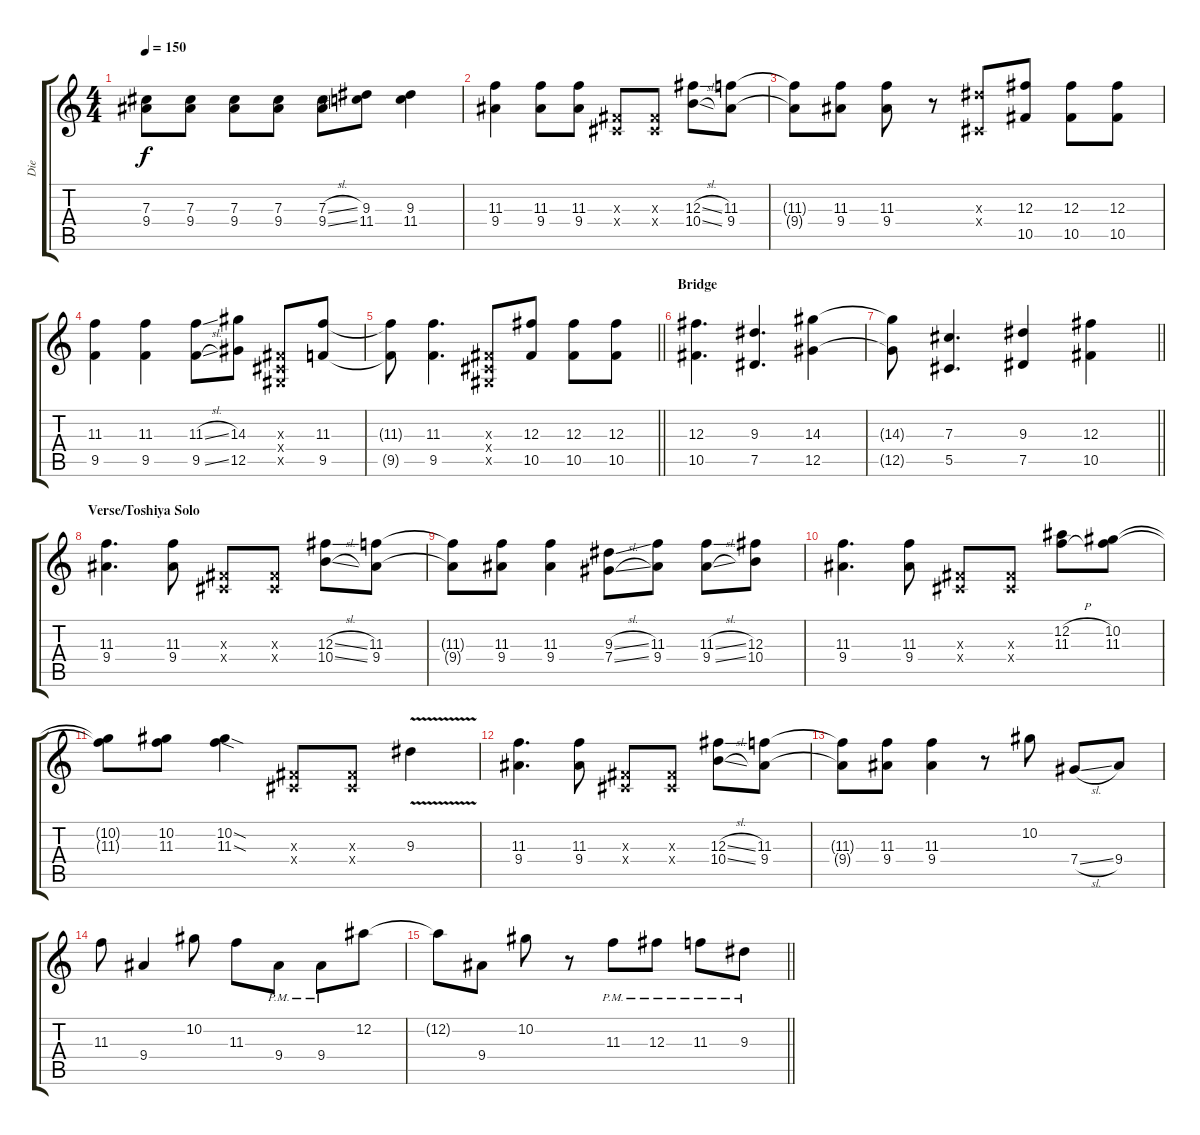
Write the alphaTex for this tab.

\track ("Die" "Die") {instrument overdrivenguitar}
\staff {score tabs}
\tuning (Eb4 Bb3 Gb3 Db3 Ab2 Db2) {hide}
\ts (4 4)
\tempo 150
\clef g2
\ks c
(7.3{t} 9.4{t}).8{dy f} (7.3 9.4).8 (7.3 9.4).8 (7.3 9.4).8 (7.3{sl} 9.4{sl}).8 (9.3 11.4).8 (9.3 11.4).4 |
(11.3 9.4).4 (11.3 9.4).8 (11.3 9.4).8 (0.3{x} 0.4{x}).8 (0.3{x} 0.4{x}).8 (12.3{sl} 10.4{sl}).8 (11.3 9.4).8 |
(11.3{t} 9.4{t}).8 (11.3 9.4).8 (11.3 9.4).8 r.8 (9.3{x} 0.4{x}).8 (12.3 10.5).8 (12.3 10.5).8 (12.3 10.5).8 |
(11.3 9.5).4 (11.3 9.5).4 (11.3{sl} 9.5{sl}).8 (14.3 12.5).8 (0.3{x} 0.4{x} 0.5{x}).8 (11.3 9.5).8 |
\barLineRight lightlight
(11.3{t} 9.5{t}).8 (11.3 9.5).4{d} (0.3{x} 0.4{x} 0.5{x}).8 (12.3 10.5).8 (12.3 10.5).8 (12.3 10.5).8 |
\section ("" "Bridge")
(12.3 10.5).4{d} (9.3 7.5).4{d} (14.3 12.5).4 |
\barLineRight lightlight
(14.3{t} 12.5{t}).8 (7.3 5.5).4{d} (9.3 7.5).4 (12.3 10.5).4 |
\section ("" "Verse/Toshiya Solo")
(11.3 9.4).4{d} (11.3 9.4).8 (0.3{x} 0.4{x}).8 (0.3{x} 0.4{x}).8 (12.3{sl} 10.4{sl}).8 (11.3 9.4).8 |
(11.3{t} 9.4{t}).8 (11.3 9.4).8 (11.3 9.4).4 (9.3{sl} 7.4{sl}).8 (11.3 9.4).8 (11.3{sl} 9.4{sl}).8 (12.3 10.4).8 |
(11.3 9.4).4{d} (11.3 9.4).8 (0.3{x} 0.4{x}).8 (0.3{x} 0.4{x}).8 (12.2{h} 11.3{h}).8 (10.2 11.3).8 |
(10.2{t} 11.3{t}).8 (10.2 11.3).8 (10.2{sod} 11.3{sod}).4 (0.3{x} 0.4{x}).8 (0.3{x} 0.4{x}).8 9.3{v}.4 |
(11.3 9.4).4{d} (11.3 9.4).8 (0.3{x} 0.4{x}).8 (0.3{x} 0.4{x}).8 (12.3{sl} 10.4{sl}).8 (11.3 9.4).8 |
(11.3{t} 9.4{t}).8 (11.3 9.4).8 (11.3 9.4).4 r.8 10.2.8 7.4{sl}.8 9.4.8 |
11.3.8 9.4.4 10.2.8 11.3.8 9.4{pm}.8 9.4{pm}.8 12.2.8 |
\barLineRight lightlight
12.2{t}.8 9.4.8 10.2.8 r.8 11.3{pm}.8 12.3{pm}.8 11.3{pm}.8 9.3{pm}.8
